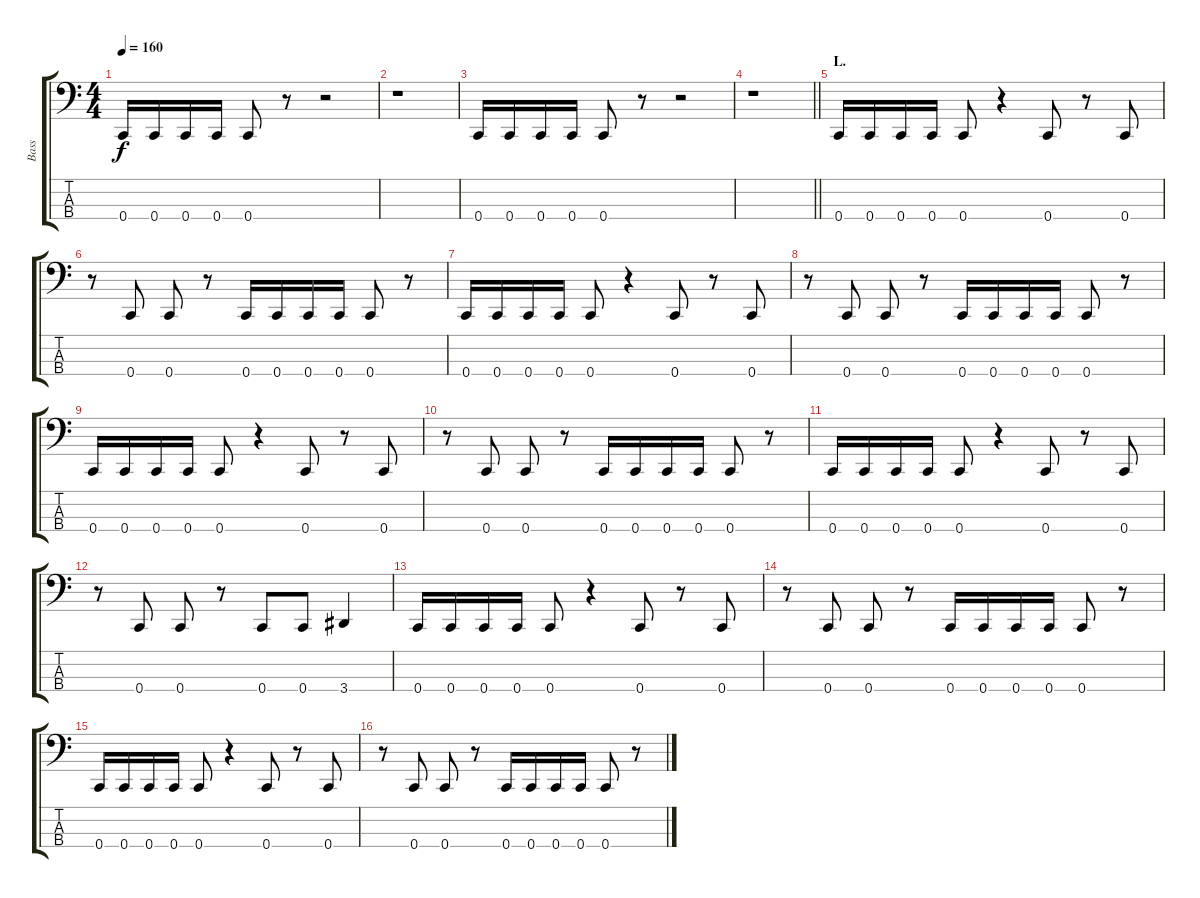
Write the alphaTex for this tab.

\track ("Bass" "Bass") {instrument electricbasspick}
\staff {score tabs}
\tuning (F2 C2 G1 C1) {hide}
\ts (4 4)
\tempo 160
\clef f4
\ks c
0.4.16{dy f} 0.4.16 0.4.16 0.4.16 0.4.8 r.8 r.2 |
r.1 |
0.4.16 0.4.16 0.4.16 0.4.16 0.4.8 r.8 r.2 |
\barLineRight lightlight
r.1 |
\section ("" "L.")
0.4.16 0.4.16 0.4.16 0.4.16 0.4.8 r.4 0.4.8 r.8 0.4.8 |
r.8 0.4.8 0.4.8 r.8 0.4.16 0.4.16 0.4.16 0.4.16 0.4.8 r.8 |
0.4.16 0.4.16 0.4.16 0.4.16 0.4.8 r.4 0.4.8 r.8 0.4.8 |
r.8 0.4.8 0.4.8 r.8 0.4.16 0.4.16 0.4.16 0.4.16 0.4.8 r.8 |
0.4.16 0.4.16 0.4.16 0.4.16 0.4.8 r.4 0.4.8 r.8 0.4.8 |
r.8 0.4.8 0.4.8 r.8 0.4.16 0.4.16 0.4.16 0.4.16 0.4.8 r.8 |
0.4.16 0.4.16 0.4.16 0.4.16 0.4.8 r.4 0.4.8 r.8 0.4.8 |
r.8 0.4.8 0.4.8 r.8 0.4.8 0.4.8 3.4.4 |
0.4.16 0.4.16 0.4.16 0.4.16 0.4.8 r.4 0.4.8 r.8 0.4.8 |
r.8 0.4.8 0.4.8 r.8 0.4.16 0.4.16 0.4.16 0.4.16 0.4.8 r.8 |
0.4.16 0.4.16 0.4.16 0.4.16 0.4.8 r.4 0.4.8 r.8 0.4.8 |
r.8 0.4.8 0.4.8 r.8 0.4.16 0.4.16 0.4.16 0.4.16 0.4.8 r.8
